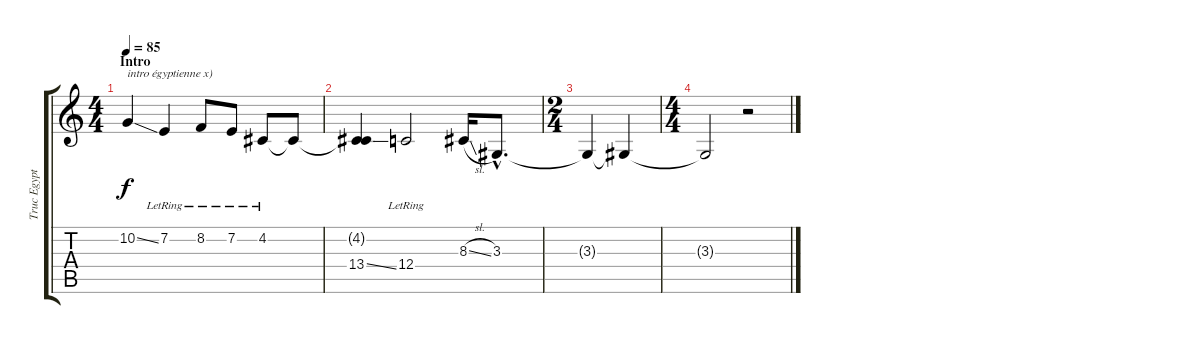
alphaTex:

\track ("Truc Egyptien" "Truc Egypt") {instrument koto}
\staff {score tabs}
\tuning (D4 A3 F3 C3 G2 C2) {hide}
\ts (4 4)
\section ("" "Intro")
\tempo 85
\clef g2
\ks c
10.2{ss}.4{txt "intro égyptienne x)" dy f instrument koto} 7.2{lr}.4 8.2{lr}.8 7.2{lr}.8 4.2{lr}.8 4.2{t}.8 |
(4.2{t} 13.4{ss}).4 12.4{lr}.2 8.3{sl}.16 3.3{hac}.8{d} |
\ts (2 4)
3.3{t}.4 3.3{t}.4 |
\ts (4 4)
3.3{t}.2 r.2
